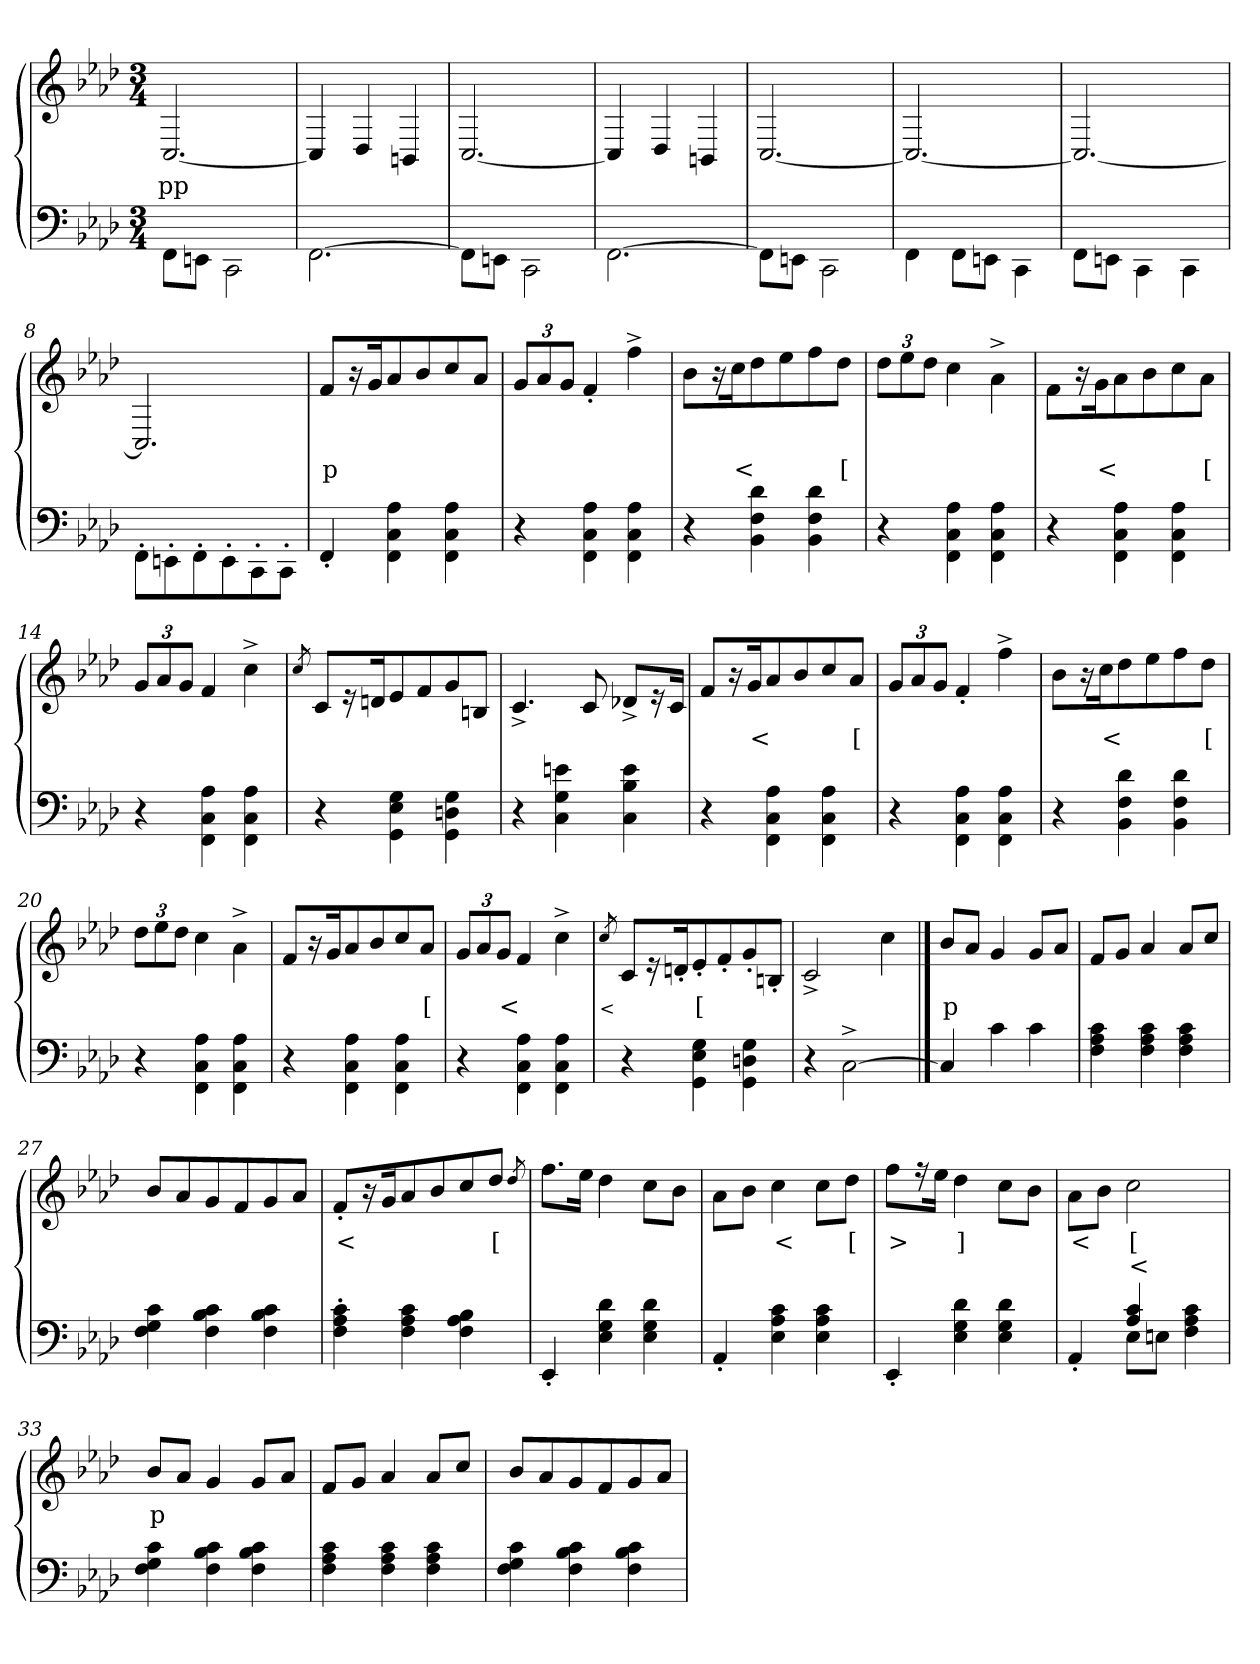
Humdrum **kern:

**kern	**kern	**text	**text
*part2	*part1	*part1	*part1
*staff2	*staff1	*staff1	*staff1
*clefF4	*clefG2	*	*
*k[b-e-a-d-]	*k[b-e-a-d-]	*	*
*f:	*f:	*	*
*M3/4	*M3/4	*	*
=1	=1	=1	=1
8FF\L	[2.C/	pp	.
8EEn\J	.	.	.
2CC\	.	.	.
=2	=2	=2	=2
[2.FF\	4C]	.	.
.	4D-/	.	.
.	4BBn	.	.
=3	=3	=3	=3
8FF\L]	[2.C	.	.
8EEn\J	.	.	.
2CC\	.	.	.
=4	=4	=4	=4
[2.FF\	4C]	.	.
.	4D-/	.	.
.	4BBn	.	.
=5	=5	=5	=5
8FF\L]	[2.C	.	.
8EEn\J	.	.	.
2CC\	.	.	.
=6	=6	=6	=6
4FF\	2.C_	.	.
8FF\L	.	.	.
8EEn\J	.	.	.
4CC\	.	.	.
=7	=7	=7	=7
8FF\L	2.C_	.	.
8EEn\J	.	.	.
4CC\	.	.	.
4CC\	.	.	.
=8	=8	=8	=8
8FF'>\L	2.C]	.	.
8EEn'>\	.	.	.
8FF'>\	.	.	.
8EE'>\	.	.	.
8CC'>\	.	.	.
8CC'>\J	.	.	.
=9	=9	=9	=9
4FF'>	8fL	p	.
.	16r	.	.
.	16g	.	.
4A-\ 4C\ 4FF\	8a-	.	.
.	8b-	.	.
4A-\ 4C\ 4FF\	8cc	.	.
.	8a-J	.	.
=10	=10	=10	=10
4r	12gL	.	.
.	12a-	.	.
.	12gJ	.	.
4A-\ 4C\ 4FF\	4f'>	.	.
4A-\ 4C\ 4FF\	4ff^>	.	.
=11	=11	=11	=11
4r	8b-L	.	.
.	16r	.	.
.	16cc	<	.
4d-\ 4F\ 4BB-\	8dd-	.	.
.	8ee-	.	.
4d- 4F 4BB-	8ff	.	.
.	8dd-J	[	.
=12	=12	=12	=12
4r	12dd-L	.	.
.	12ee-	.	.
.	12dd-J	.	.
4A-\ 4C\ 4FF\	4cc	.	.
4A-\ 4C\ 4FF\	4a-^>\	.	.
=13	=13	=13	=13
4r	8f\L	.	.
.	16r	.	.
.	16g	<	.
4A-\ 4C\ 4FF\	8a-	.	.
.	8b-	.	.
4A-\ 4C\ 4FF\	8cc	.	.
.	8a-J	[	.
=14	=14	=14	=14
4r	12gL	.	.
.	12a-	.	.
.	12gJ	.	.
4A-\ 4C\ 4FF\	4f	.	.
4A-\ 4C\ 4FF\	4cc^>	.	.
=15	=15	=15	=15
.	8qcc/	.	.
4r	8cL	.	.
.	16r	.	.
.	16dn	.	.
4G\ 4E-\ 4GG\	8e-	.	.
.	8f	.	.
4G\ 4Dn\ 4GG\	8g	.	.
.	8BnJ	.	.
=16	=16	=16	=16
4r	4.c^>	.	.
4en 4G 4C	.	.	.
.	8c	.	.
4e 4B- 4C	8d-X^>L	.	.
.	16r	.	.
.	16cJk	.	.
=17	=17	=17	=17
4r	8fL	.	.
.	16r	.	.
.	16g	<	.
4A-\ 4C\ 4FF\	8a-	.	.
.	8b-	.	.
4A-\ 4C\ 4FF\	8cc	.	.
.	8a-J	[	.
=18	=18	=18	=18
4r	12gL	.	.
.	12a-	.	.
.	12gJ	.	.
4A-\ 4C\ 4FF\	4f'>	.	.
4A-\ 4C\ 4FF\	4ff^>	.	.
=19	=19	=19	=19
4r	8b-L	.	.
.	16r	.	.
.	16cc	<	.
4d- 4F 4BB-	8dd-	.	.
.	8ee-	.	.
4d- 4F 4BB-	8ff	.	.
.	8dd-J	[	.
=20	=20	=20	=20
4r	12dd-L	.	.
.	12ee-	.	.
.	12dd-J	.	.
4A-\ 4C\ 4FF\	4cc	.	.
4A-\ 4C\ 4FF\	4a-^>\	.	.
=21	=21	=21	=21
4r	8fL	.	.
.	16r	<	.
.	16g	.	.
4A-\ 4C\ 4FF\	8a-	.	.
.	8b-	.	.
4A-\ 4C\ 4FF\	8cc	.	.
.	8a-J	[	.
=22	=22	=22	=22
4r	12gL	.	.
.	12a-	.	.
.	12gJ	<	.
4A-\ 4C\ 4FF\	4f	.	.
4A-\ 4C\ 4FF\	4cc^>	.	.
=23	=23	=23	=23
.	8qcc/	<	.
4r	8cL	.	.
.	16r	.	.
.	16dn'>	.	.
4G\ 4E-\ 4GG\	8e-'>	[	.
.	8f'>	.	.
4G\ 4Dn\ 4GG\	8g'>	.	.
.	8Bn'>J	.	.
=24	=24	=24	=24
4r	2c^>	.	.
[2C^>\	.	.	.
.	4cc	.	.
==25	==25	==25	==25
4C]	8b-L	p	.
.	8a-J	.	.
4c	4g	.	.
4c	8gL	.	.
.	8a-J	.	.
=26	=26	=26	=26
4c 4A- 4F	8fL	.	.
.	8gJ	.	.
4c 4A- 4F	4a-	.	.
4c 4A- 4F	8a-/L	.	.
.	8ccJ	.	.
=27	=27	=27	=27
4c 4G 4F	8b-L	.	.
.	8a-	.	.
4c 4B- 4F	8g	.	.
.	8f	.	.
4c 4B- 4F	8g	.	.
.	8a-J	.	.
=28	=28	=28	=28
4c'> 4A-'> 4F'>	8f'>L	<	.
.	16r	.	.
.	16g	.	.
4c 4A- 4F	8a-	.	.
.	8b-	.	.
4B- 4A- 4F	8cc	.	.
.	8dd-J	[	.
.	8qdd-/	.	.
=29	=29	=29	=29
4EE-'>	8.ffL	.	.
.	16ee-Jk	.	.
4d- 4G 4E-	4dd-	.	.
4d- 4G 4E-	8ccL	.	.
.	8b-J	.	.
=30	=30	=30	=30
4AA-'>	8a-\L	.	.
.	8b-J	.	.
4c 4A- 4E-	4cc	<	.
4c 4A- 4E-	8ccL	.	.
.	8dd-J	[	.
=31	=31	=31	=31
4EE-'>	8ffL	>	.
.	16r	.	.
.	16ee-Jk	.	.
4d- 4G 4E-	4dd-	]	.
4d- 4G 4E-	8ccL	.	.
.	8b-J	.	.
=32	=32	=32	=32
*^	*	*	*
4ryy	4AA-'>/	8a-\L	<	.
.	.	8b-J	.	.
8E-\L	4c 4A-/	2cc	[	<
8EnJ	.	.	.	.
4c 4A- 4F\	4ryy	.	.	.
*v	*v	*	*	*
=33	=33	=33	=33
4c 4G 4F	8b-L	p	.
.	8a-J	.	.
4c 4B- 4F	4g	.	.
4c 4B- 4F	8gL	.	.
.	8a-J	.	.
=34	=34	=34	=34
4c 4A- 4F	8fL	.	.
.	8gJ	.	.
4c 4A- 4F	4a-	.	.
4c 4A- 4F	8a-/L	.	.
.	8ccJ	.	.
=35	=35	=35	=35
4c 4G 4F	8b-L	.	.
.	8a-	.	.
4c 4B- 4F	8g	.	.
.	8f	.	.
4c 4B- 4F	8g	.	.
.	8a-J	.	.
=	=	=	=
*-	*-	*-	*-
